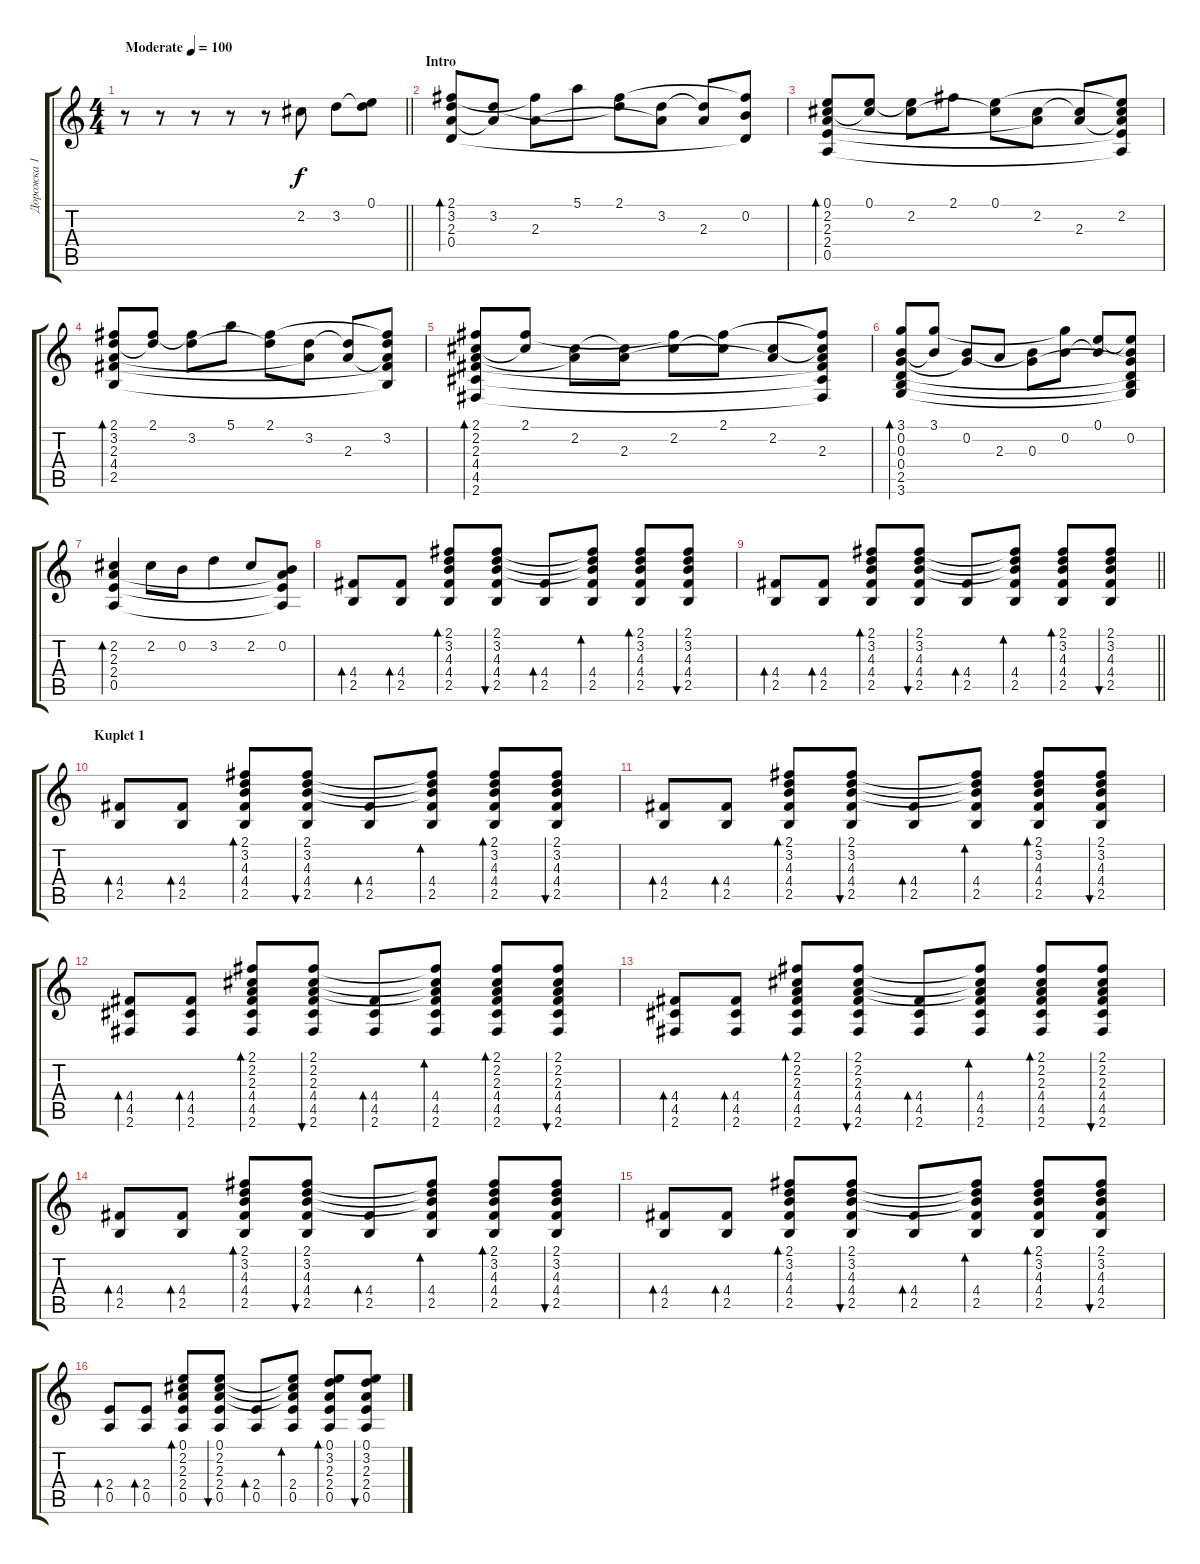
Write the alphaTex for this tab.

\track ("Дорожка 1" "Дорожка 1") {instrument acousticguitarsteel}
\staff {score tabs}
\tuning (E4 B3 G3 D3 A2 E2) {hide}
\ts (4 4)
\tempo (100 "Moderate")
\clef g2
\barLineRight lightlight
\ks c
r.8{dy f instrument acousticguitarsteel} r.8 r.8 r.8 r.8 2.2.8 3.2.8 (0.1 3.2{t}).8 |
\section ("" "Intro")
(2.1 3.2 2.3 0.4).8{bd 60} (3.2 2.3{t}).8 (2.1{t} 2.3).8 5.1.8 (2.1 3.2{t}).8 (3.2 2.3{t}).8 (3.2{t} 2.3).8 (2.1{t} 0.2 0.4{t}).8 |
(0.1 2.2 2.3 2.4 0.5).8{bd 60} (0.1 2.2{t}).8 (0.1{t} 2.2).8 2.1.8 (0.1 2.2{t}).8 (2.2 2.3{t}).8 (2.2{t} 2.3).8 (0.1{t} 2.2 2.3{t} 2.4{t} 0.5{t}).8 |
(2.1 3.2 2.3 4.4 2.5).8{bd 60} (2.1 3.2{t}).8 (2.1{t} 3.2).8 5.1.8 (2.1 3.2{t}).8 (3.2 2.3{t}).8 (3.2{t} 2.3).8 (2.1{t} 3.2 2.3{t} 4.4{t} 2.5{t}).8 |
(2.1 2.2 2.3 4.4 4.5 2.6).8{bd 60} (2.1 2.2{t}).8 (2.2 2.3{t}).8 (2.2{t} 2.3).8 (2.1{t} 2.2).8 (2.1 2.2{t}).8 (2.2 2.3{t}).8 (2.1{t} 2.2{t} 2.3 4.4{t} 4.5{t} 2.6{t}).8 |
(3.1 0.2 0.3 0.4 2.5 3.6).8{bd 60} (3.1 0.2{t}).8 (0.2 0.3{t}).8 2.3.8 (0.2{t} 0.3).8 (3.1{t} 0.2).8 (0.1 0.2{t}).8 (0.1{t} 0.2 0.3{t} 0.4{t} 2.5{t} 3.6{t}).8 |
(2.2 2.3 2.4 0.5).4{bd 60} 2.2.8 0.2.8 3.2.4 2.2.8 (0.2 2.3{t} 2.4{t} 0.5{t}).8 |
(4.4 2.5).8{bd 60} (4.4 2.5).8{bd 60} (2.1 3.2 4.3 4.4 2.5).8{bd 60} (2.1 3.2 4.3 4.4 2.5).8{bu 60} (4.4 2.5).8{bd 60} (2.1{t} 3.2{t} 4.3{t} 4.4 2.5).8{bd 60} (2.1 3.2 4.3 4.4 2.5).8{bd 60} (2.1 3.2 4.3 4.4 2.5).8{bu 60} |
\barLineRight lightlight
(4.4 2.5).8{bd 60} (4.4 2.5).8{bd 60} (2.1 3.2 4.3 4.4 2.5).8{bd 60} (2.1 3.2 4.3 4.4 2.5).8{bu 60} (4.4 2.5).8{bd 60} (2.1{t} 3.2{t} 4.3{t} 4.4 2.5).8{bd 60} (2.1 3.2 4.3 4.4 2.5).8{bd 60} (2.1 3.2 4.3 4.4 2.5).8{bu 60} |
\section ("" "Kuplet 1")
(4.4 2.5).8{bd 60} (4.4 2.5).8{bd 60} (2.1 3.2 4.3 4.4 2.5).8{bd 60} (2.1 3.2 4.3 4.4 2.5).8{bu 60} (4.4 2.5).8{bd 60} (2.1{t} 3.2{t} 4.3{t} 4.4 2.5).8{bd 60} (2.1 3.2 4.3 4.4 2.5).8{bd 60} (2.1 3.2 4.3 4.4 2.5).8{bu 60} |
(4.4 2.5).8{bd 60} (4.4 2.5).8{bd 60} (2.1 3.2 4.3 4.4 2.5).8{bd 60} (2.1 3.2 4.3 4.4 2.5).8{bu 60} (4.4 2.5).8{bd 60} (2.1{t} 3.2{t} 4.3{t} 4.4 2.5).8{bd 60} (2.1 3.2 4.3 4.4 2.5).8{bd 60} (2.1 3.2 4.3 4.4 2.5).8{bu 60} |
(4.4 4.5 2.6).8{bd 60} (4.4 4.5 2.6).8{bd 60} (2.1 2.2 2.3 4.4 4.5 2.6).8{bd 60} (2.1 2.2 2.3 4.4 4.5 2.6).8{bu 60} (4.4 4.5 2.6).8{bd 60} (2.1{t} 2.2{t} 2.3{t} 4.4 4.5 2.6).8{bd 60} (2.1 2.2 2.3 4.4 4.5 2.6).8{bd 60} (2.1 2.2 2.3 4.4 4.5 2.6).8{bu 60} |
(4.4 4.5 2.6).8{bd 60} (4.4 4.5 2.6).8{bd 60} (2.1 2.2 2.3 4.4 4.5 2.6).8{bd 60} (2.1 2.2 2.3 4.4 4.5 2.6).8{bu 60} (4.4 4.5 2.6).8{bd 60} (2.1{t} 2.2{t} 2.3{t} 4.4 4.5 2.6).8{bd 60} (2.1 2.2 2.3 4.4 4.5 2.6).8{bd 60} (2.1 2.2 2.3 4.4 4.5 2.6).8{bu 60} |
(4.4 2.5).8{bd 60} (4.4 2.5).8{bd 60} (2.1 3.2 4.3 4.4 2.5).8{bd 60} (2.1 3.2 4.3 4.4 2.5).8{bu 60} (4.4 2.5).8{bd 60} (2.1{t} 3.2{t} 4.3{t} 4.4 2.5).8{bd 60} (2.1 3.2 4.3 4.4 2.5).8{bd 60} (2.1 3.2 4.3 4.4 2.5).8{bu 60} |
(4.4 2.5).8{bd 60} (4.4 2.5).8{bd 60} (2.1 3.2 4.3 4.4 2.5).8{bd 60} (2.1 3.2 4.3 4.4 2.5).8{bu 60} (4.4 2.5).8{bd 60} (2.1{t} 3.2{t} 4.3{t} 4.4 2.5).8{bd 60} (2.1 3.2 4.3 4.4 2.5).8{bd 60} (2.1 3.2 4.3 4.4 2.5).8{bu 60} |
(2.4 0.5).8{bd 60} (2.4 0.5).8{bd 60} (0.1 2.2 2.3 2.4 0.5).8{bd 60} (0.1 2.2 2.3 2.4 0.5).8{bu 60} (2.4 0.5).8{bd 60} (0.1{t} 2.2{t} 2.3{t} 2.4 0.5).8{bd 60} (0.1 3.2 2.3 2.4 0.5).8{bd 60} (0.1 3.2 2.3 2.4 0.5).8{bu 60}
